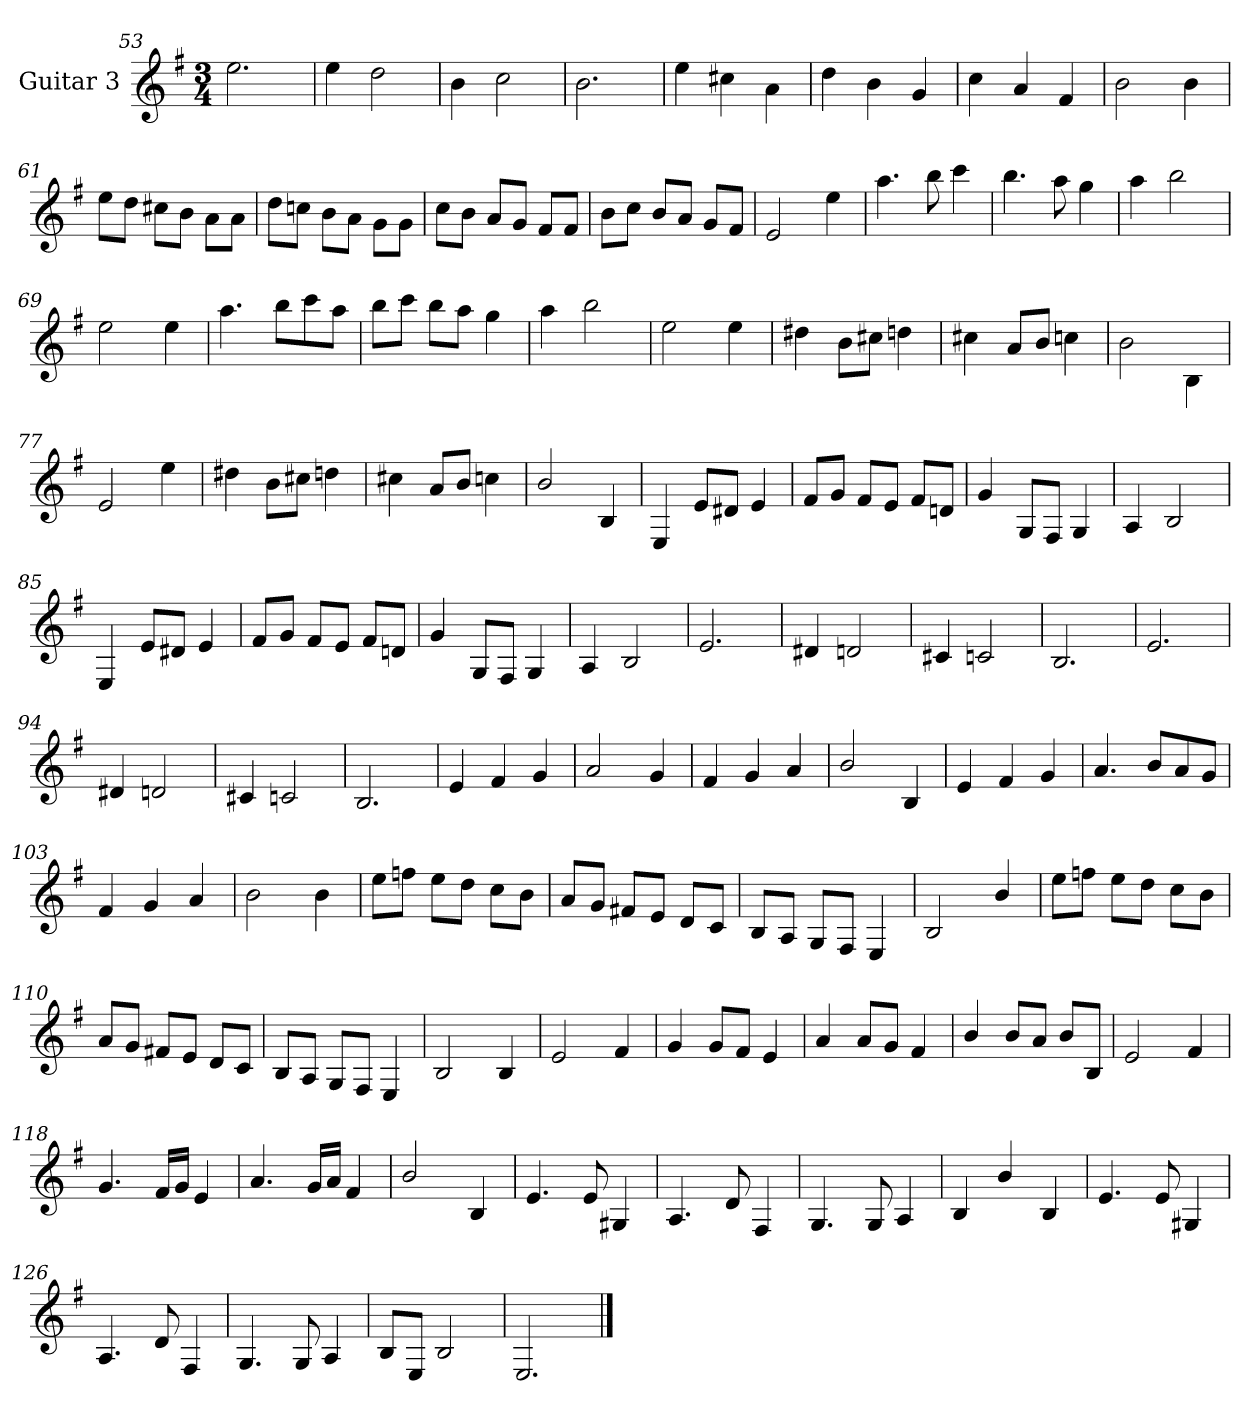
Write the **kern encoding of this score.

**kern
*part1
*staff1
*I"Guitar 3
*I'Gtr. 3
!!LO:LB:g=z
*clefG2
*ITrd7c12
*k[f#]
*e:
*M3/4
=53
2.ei\
=54
4ei\
2di\
=55
4Bi\
2ci\
=56
2.Bi\
=57
4ei\
4c#Xi\
4Ai\
=58
4di\
4Bi\
4Gi/
=59
4ci\
4Ai/
4F#i/
!!LO:PB:g=z
=60
2Bi\
4Bi\
=61
8ei\L
8di\J
8c#Xi\L
8Bi\J
8Ai\L
8Ai\J
=62
8di\L
8cni\J
8Bi\L
8Ai\J
8Gi\L
8Gi\J
=63
8ci\L
8Bi\J
8Ai/L
8Gi/J
8F#i/L
8F#i/J
=64
8Bi\L
8ci\J
8Bi/L
8Ai/J
8Gi/L
8F#i/J
=65
2Ei/
4ei\
=66
4.ai\
8bi\
4cci\
=67
4.bi\
8ai\
4gi\
!!LO:LB:g=z
=68
4ai\
2bi\
=69
2ei\
4ei\
=70
4.ai\
8bi\L
8cci\
8ai\J
=71
8bi\L
8cci\J
8bi\L
8ai\J
4gi\
=72
4ai\
2bi\
=73
2ei\
4ei\
=74
4d#Xi\
8Bi\L
8c#Xi\J
4dni\
=75
4c#Xi\
8Ai/L
8Bi/J
4cni\
!!LO:LB:g=z
=76
2Bi\
4BBi\
=77
2Ei/
4ei\
=78
4d#Xi\
8Bi\L
8c#Xi\J
4dni\
=79
4c#Xi\
8Ai/L
8Bi/J
4cni\
=80
2Bi/
4BBi/
=81
4EEi/
8Ei/L
8D#Xi/J
4Ei/
=82
8F#i/L
8Gi/J
8F#i/L
8Ei/J
8F#i/L
8Dni/J
=83
4Gi/
8GGi/L
8FF#i/J
4GGi/
=84
4AAi/
2BBi/
=85
4EEi/
8Ei/L
8D#Xi/J
4Ei/
!!LO:LB:g=z
=86
8F#i/L
8Gi/J
8F#i/L
8Ei/J
8F#i/L
8Dni/J
=87
4Gi/
8GGi/L
8FF#i/J
4GGi/
=88
4AAi/
2BBi/
=89
2.Ei/
=90
4D#Xi/
2Dni/
=91
4C#Xi/
2Cni/
=92
2.BBi/
=93
2.Ei/
!!LO:LB:g=z
=94
4D#Xi/
2Dni/
=95
4C#Xi/
2Cni/
=96
2.BBi/
=97
4Ei/
4F#i/
4Gi/
=98
2Ai/
4Gi/
=99
4F#i/
4Gi/
4Ai/
=100
2Bi/
4BBi/
!!LO:LB:g=z
=101
4Ei/
4F#i/
4Gi/
=102
4.Ai/
8Bi/L
8Ai/
8Gi/J
=103
4F#i/
4Gi/
4Ai/
=104
2Bi\
4Bi\
=105
8ei\L
8fni\J
8ei\L
8di\J
8ci\L
8Bi\J
=106
8Ai/L
8Gi/J
8F#Xi/L
8Ei/J
8Di/L
8Ci/J
!!LO:LB:g=z
=107
8BBi/L
8AAi/J
8GGi/L
8FF#i/J
4EEi/
=108
2BBi/
4Bi/
=109
8ei\L
8fni\J
8ei\L
8di\J
8ci\L
8Bi\J
=110
8Ai/L
8Gi/J
8F#Xi/L
8Ei/J
8Di/L
8Ci/J
=111
8BBi/L
8AAi/J
8GGi/L
8FF#i/J
4EEi/
=112
2BBi/
4BBi/
!!LO:LB:g=z
=113
2Ei/
4F#i/
=114
4Gi/
8Gi/L
8F#i/J
4Ei/
=115
4Ai/
8Ai/L
8Gi/J
4F#i/
=116
4Bi/
8Bi/L
8Ai/J
8Bi/L
8BBi/J
=117
2Ei/
4F#i/
=118
4.Gi/
16F#i/LL
16Gi/JJ
4Ei/
!!LO:LB:g=z
=119
4.Ai/
16Gi/LL
16Ai/JJ
4F#i/
=120
2Bi/
4BBi/
=121
4.Ei/
8Ei/
4GG#Xi/
=122
4.AAi/
8Di/
4FF#i/
=123
4.GGi/
8GGi/
4AAi/
!!LO:LB:g=z
=124
4BBi/
4Bi/
4BBi/
=125
4.Ei/
8Ei/
4GG#Xi/
=126
4.AAi/
8Di/
4FF#i/
=127
4.GGi/
8GGi/
4AAi/
=128
8BBi/L
8EEi/J
2BBi/
=129
2.EEi/
==
*-
